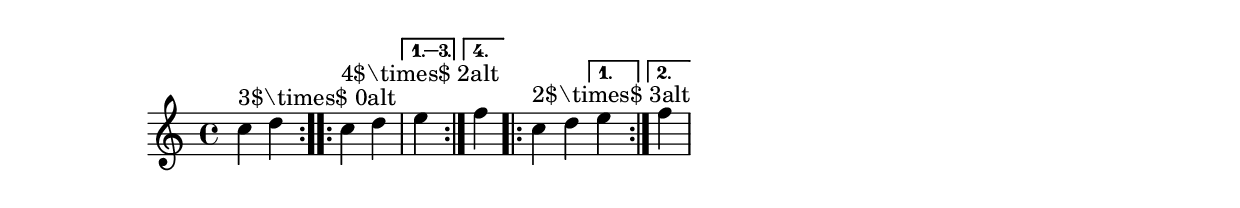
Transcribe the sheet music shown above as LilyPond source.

\version "1.7.18"

\header{
texidoc="
Folded.  This doesn't make sense without alternatives, but it works.
"
}

\score {
  \context Staff \notes \relative c'' {
    \repeat fold 3 { c^"3$\\times$ 0alt" d }
    % less alts than body
    \repeat fold 4 { c^"4$\\times$ 2alt" d } \alternative { e f }
    % more alts than body
    \repeat fold 2 { c^"2$\\times$ 3alt" d } \alternative { e f g }
  }
}


